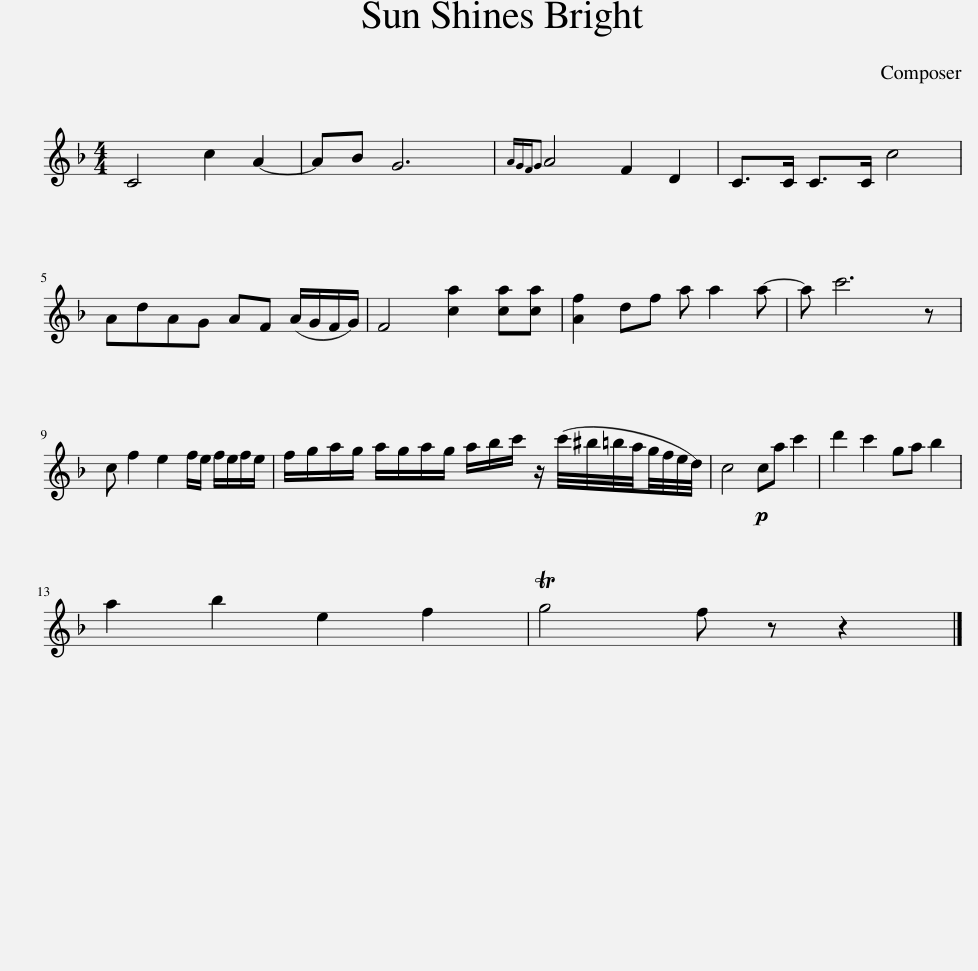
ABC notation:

X:1
L:1/8
M:4/4
I:linebreak $
K:F
V:1 treble
V:1
 C4 c2 A2- | AB G6 |{AGFG} A4 F2 D2 | C>C C>C c4 |$ AdAG AF (A/G/F/G/) | %5
 F4 [ca]2 [ca][ca] | [Af]2 df a a2 a- | a c'6 z |$ c f2 e2 f/e/ f/e/f/e/ | f/g/a/g/ a/g/a/g/ a/b/c'/ z/ (c'/4^b/4=b/4a/4g/4f/4e/4d/4) | %10
 c4!p! ca c'2 | d'2 c'2 ga b2 |$ a2 b2 e2 f2 | Tg4 f z z2 |] %14
